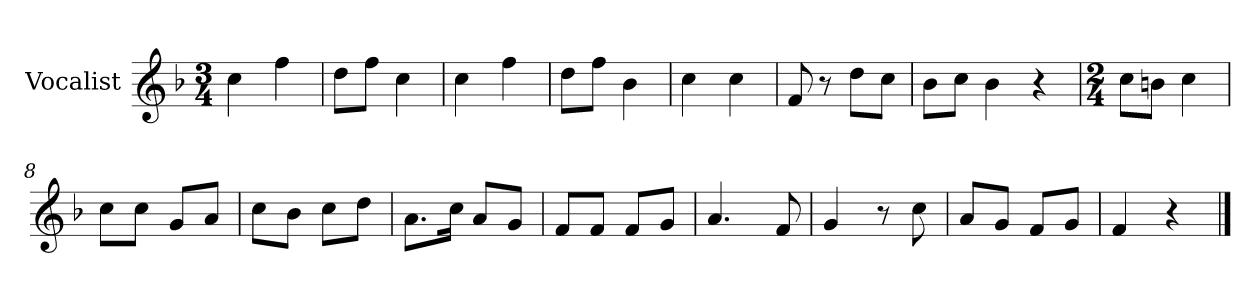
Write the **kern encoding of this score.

**kern
*part1
*staff1
*I"Vocalist
*k[b-]
*F:
*M3/4
=
4cc
4ff
=1
8ddL
8ffJ
4cc
=2
4cc
4ff
=3
8ddL
8ffJ
4b-
=4
4cc
4cc
=5
8f
8r
8ddL
8ccJ
=6
8b-L
8ccJ
4b-
4r
=7
*M2/4
8ccL
8bnJ
4cc
=8
8ccL
8ccJ
8gL
8aJ
=9
8ccL
8b-J
8ccL
8ddJ
=10
8.aL
16ccJk
8aL
8gJ
=11
8fL
8fJ
8fL
8gJ
=12
4.a
8f
=13
4g
8r
8cc
=14
8aL
8gJ
8fL
8gJ
=15
4f
4r
==
*-
